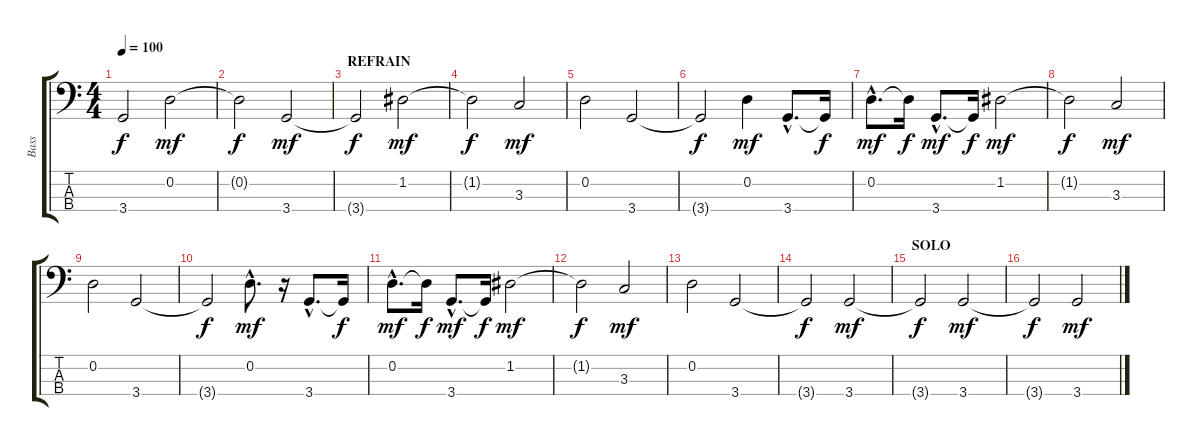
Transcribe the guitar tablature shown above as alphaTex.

\track ("Bass" "Bass") {instrument electricbassfinger}
\staff {score tabs}
\tuning (G2 D2 A1 E1) {hide}
\ts (4 4)
\tempo 100
\clef f4
\ks c
3.4{t}.2{dy f} 0.2.2{dy mf} |
0.2{t}.2{dy f} 3.4.2{dy mf} |
\section ("" "REFRAIN")
3.4{t}.2{dy f} 1.2.2{dy mf} |
1.2{t}.2{dy f} 3.3.2{dy mf} |
0.2.2 3.4.2 |
3.4{t}.2{dy f} 0.2.4{dy mf} 3.4{hac}.8{d} 3.4{t}.16{dy f} |
0.2{hac}.8{d dy mf} 0.2{t}.16{dy f} 3.4{hac}.8{d dy mf} 3.4{t}.16{dy f} 1.2.2{dy mf} |
1.2{t}.2{dy f} 3.3.2{dy mf} |
0.2.2 3.4.2 |
3.4{t}.2{dy f} 0.2{hac}.8{d dy mf} r.16 3.4{hac}.8{d} 3.4{t}.16{dy f} |
0.2{hac}.8{d dy mf} 0.2{t}.16{dy f} 3.4{hac}.8{d dy mf} 3.4{t}.16{dy f} 1.2.2{dy mf} |
1.2{t}.2{dy f} 3.3.2{dy mf} |
0.2.2 3.4.2 |
3.4{t}.2{dy f} 3.4.2{dy mf} |
\section ("" "SOLO")
3.4{t}.2{dy f} 3.4.2{dy mf} |
3.4{t}.2{dy f} 3.4.2{dy mf}
